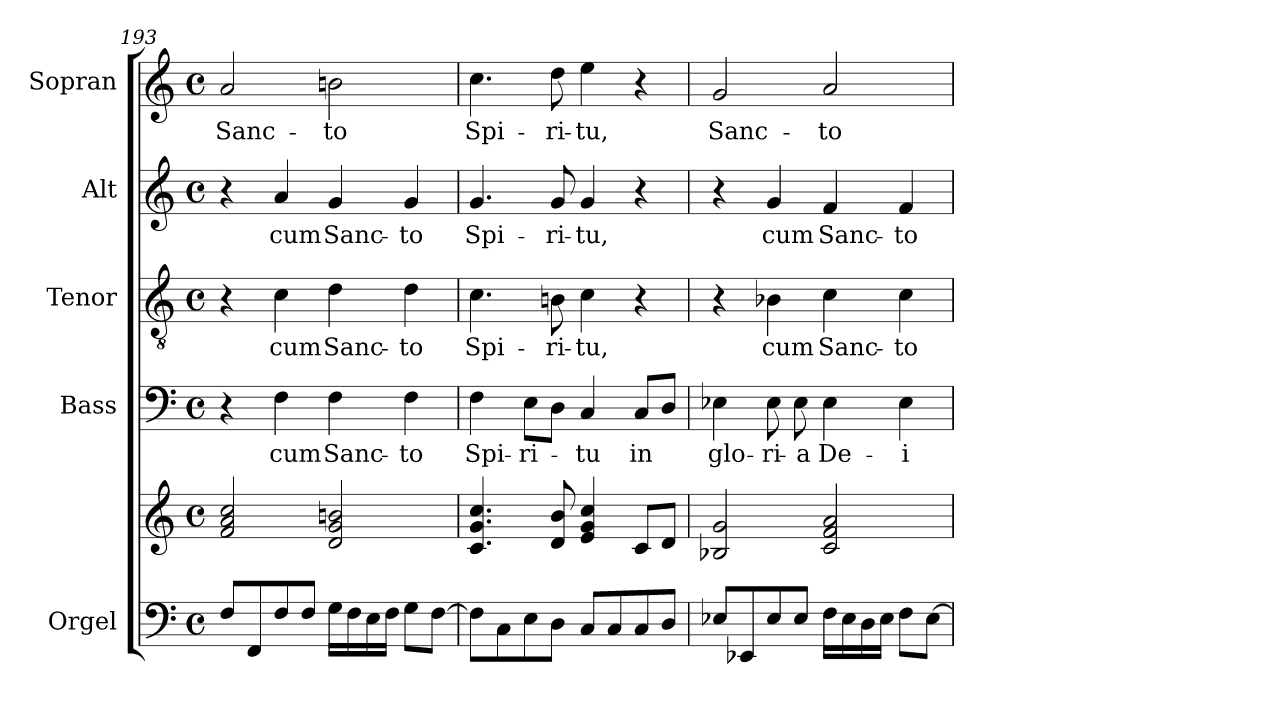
**kern	**kern	**kern	**text	**kern	**text	**kern	**text	**kern	**text
*part5	*part5	*part4	*part4	*part3	*part3	*part2	*part2	*part1	*part1
*staff6	*staff5	*staff4	*staff4	*staff3	*staff3	*staff2	*staff2	*staff1	*staff1
*I"Orgel	*	*I"Bass	*	*I"Tenor	*	*I"Alt	*	*I"Sopran	*
*I'Org.	*	*I'B.	*	*I'T.	*	*I'A.	*	*I'S.	*
*clefF4	*clefG2	*clefF4	*	*clefGv2	*	*clefG2	*	*clefG2	*
*k[]	*k[]	*k[]	*	*k[]	*	*k[]	*	*k[]	*
*C:	*C:	*C:	*	*C:	*	*C:	*	*C:	*
*M4/4	*M4/4	*M4/4	*	*M4/4	*	*M4/4	*	*M4/4	*
*met(c)	*met(c)	*met(c)	*	*met(c)	*	*met(c)	*	*met(c)	*
=193	=193	=193	=193	=193	=193	=193	=193	=193	=193
!	!	!	!	!	!	!	!	!	!LO:LY:b
8F/L	2f/ 2a/ 2cc/	4r	.	4r	.	4r	.	2a/	Sanc-
8FF/	.	.	.	.	.	.	.	.	.
!	!	!	!LO:LY:b	!	!LO:LY:b	!	!LO:LY:b	!	!
8F/	.	4F\	cum	4c\	cum	4a/	cum	.	.
8F/J	.	.	.	.	.	.	.	.	.
!	!	!	!LO:LY:b	!	!LO:LY:b	!	!LO:LY:b	!	!LO:LY:b
16G\LL	2d/ 2g/ 2bn/	4F\	Sanc-	4d\	Sanc-	4g/	Sanc-	2bn\	-to
16F\	.	.	.	.	.	.	.	.	.
16E\	.	.	.	.	.	.	.	.	.
16F\JJ	.	.	.	.	.	.	.	.	.
!	!	!	!LO:LY:b	!	!LO:LY:b	!	!LO:LY:b	!	!
8G\L	.	4F\	-to	4d\	-to	4g/	-to	.	.
[8F\J	.	.	.	.	.	.	.	.	.
=194	=194	=194	=194	=194	=194	=194	=194	=194	=194
!	!	!	!LO:LY:b	!	!LO:LY:b	!	!LO:LY:b	!	!LO:LY:b
8F\L]	4.c/ 4.g/ 4.cc/	4F\	Spi-	4.c\	Spi-	4.g/	Spi-	4.cc\	Spi-
8C\	.	.	.	.	.	.	.	.	.
!	!	!	!LO:LY:b	!	!	!	!	!	!
8E\	.	8E\L	-ri-	.	.	.	.	.	.
!	!	!	!	!	!LO:LY:b	!	!LO:LY:b	!	!LO:LY:b
8D\J	8d/ 8b/	8D\J	.	8Bn\	-ri-	8g/	-ri-	8dd\	-ri-
!	!	!	!LO:LY:b	!	!LO:LY:b	!	!LO:LY:b	!	!LO:LY:b
8C/L	4e/ 4g/ 4cc/	4C/	-tu	4c\	-tu,	4g/	-tu,	4ee\	-tu,
8C/	.	.	.	.	.	.	.	.	.
!	!	!	!LO:LY:b	!	!	!	!	!	!
8C/	8c/L	8C/L	in	4r	.	4r	.	4r	.
8D/J	8d/J	8D/J	.	.	.	.	.	.	.
!!LO:PB:g=z
=195	=195	=195	=195	=195	=195	=195	=195	=195	=195
!	!	!	!LO:LY:b	!	!	!	!	!	!LO:LY:b
8E-X/L	2B-X/ 2g/	4E-X\	glo-	4r	.	4r	.	2g/	Sanc-
8EE-X/	.	.	.	.	.	.	.	.	.
!	!	!	!LO:LY:b	!	!LO:LY:b	!	!LO:LY:b	!	!
8E-/	.	8E-\	-ri-	4B-X\	cum	4g/	cum	.	.
!	!	!	!LO:LY:b	!	!	!	!	!	!
8E-/J	.	8E-\	-a	.	.	.	.	.	.
!	!	!	!LO:LY:b	!	!LO:LY:b	!	!LO:LY:b	!	!LO:LY:b
16F\LL	2c/ 2f/ 2a/	4E-\	De-	4c\	Sanc-	4f/	Sanc-	2a/	-to
16E-\	.	.	.	.	.	.	.	.	.
16D\	.	.	.	.	.	.	.	.	.
16E-\JJ	.	.	.	.	.	.	.	.	.
!	!	!	!LO:LY:b	!	!LO:LY:b	!	!LO:LY:b	!	!
8F\L	.	4E-\	-i	4c\	-to	4f/	-to	.	.
[8E-\J	.	.	.	.	.	.	.	.	.
=	=	=	=	=	=	=	=	=	=
*-	*-	*-	*-	*-	*-	*-	*-	*-	*-
